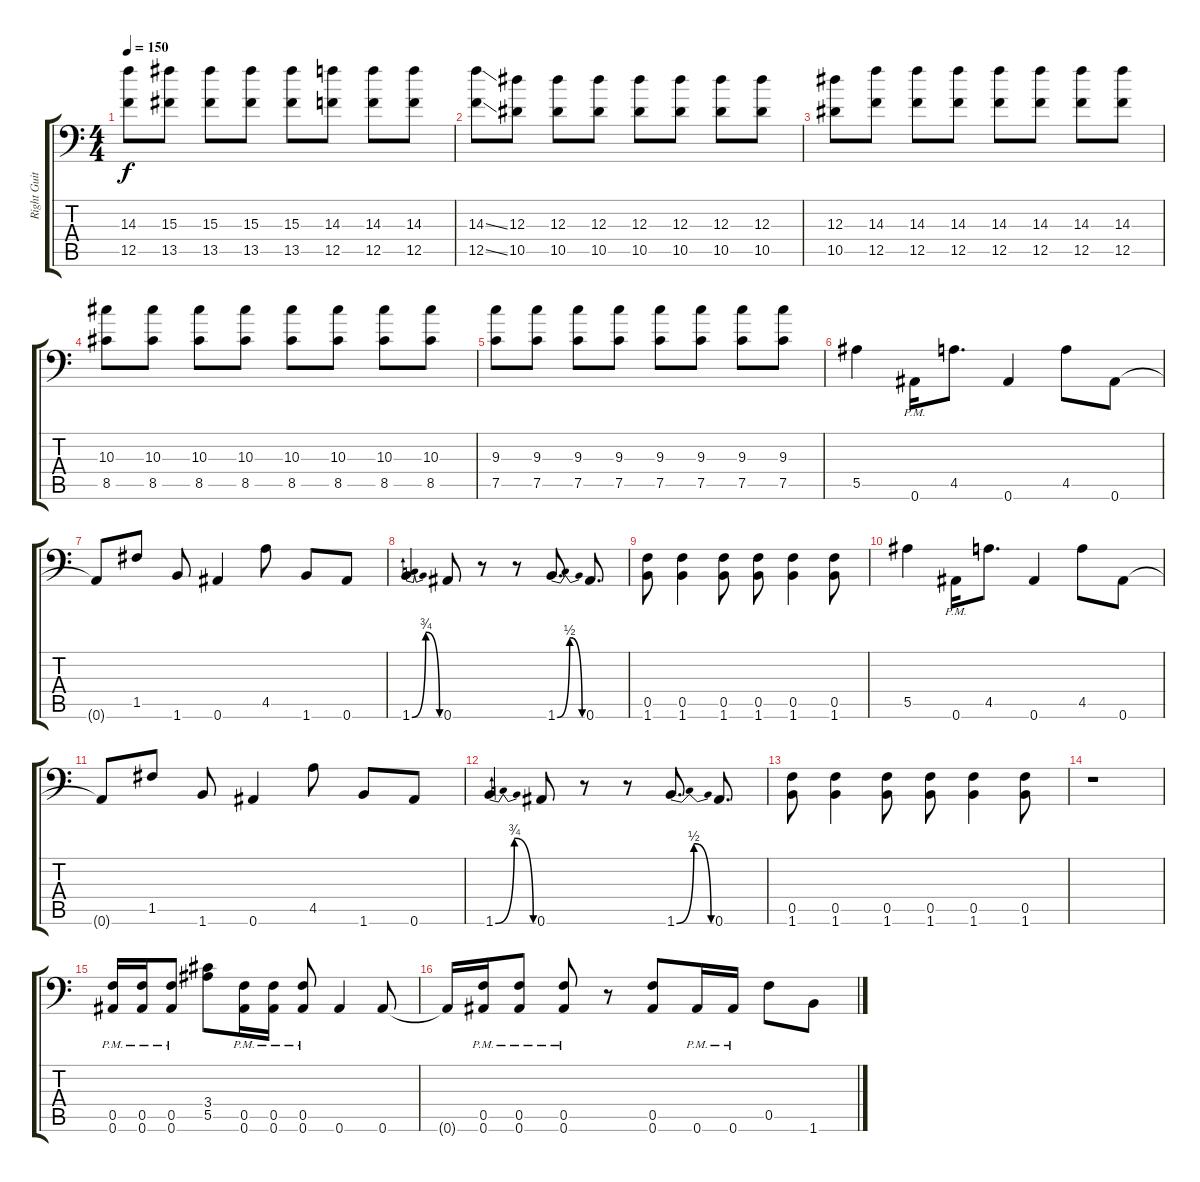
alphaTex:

\track ("Right Guitar" "Right Guit") {instrument distortionguitar}
\staff {score tabs}
\tuning (C4 G3 Eb3 Bb2 F2 Bb1) {hide}
\ts (4 4)
\tempo 150
\clef f4
\ks c
(14.3 12.5).8{dy f} (15.3 13.5).8 (15.3 13.5).8 (15.3 13.5).8 (15.3 13.5).8 (14.3 12.5).8 (14.3 12.5).8 (14.3 12.5).8 |
(14.3{ss} 12.5{ss}).8 (12.3 10.5).8 (12.3 10.5).8 (12.3 10.5).8 (12.3 10.5).8 (12.3 10.5).8 (12.3 10.5).8 (12.3 10.5).8 |
(12.3 10.5).8 (14.3 12.5).8 (14.3 12.5).8 (14.3 12.5).8 (14.3 12.5).8 (14.3 12.5).8 (14.3 12.5).8 (14.3 12.5).8 |
(10.3 8.5).8 (10.3 8.5).8 (10.3 8.5).8 (10.3 8.5).8 (10.3 8.5).8 (10.3 8.5).8 (10.3 8.5).8 (10.3 8.5).8 |
(9.3 7.5).8 (9.3 7.5).8 (9.3 7.5).8 (9.3 7.5).8 (9.3 7.5).8 (9.3 7.5).8 (9.3 7.5).8 (9.3 7.5).8 |
5.5.4 0.6{pm}.16 4.5.8{d} 0.6.4 4.5.8 0.6.8 |
0.6{t}.8 1.5.8 1.6.8 0.6.4 4.5.8 1.6.8 0.6.8 |
1.6{be (bendrelease 0 0 30 3 30 3 60 0)}.4 0.6.8 r.8 r.8 1.6{be (bendrelease 0 0 30 2 30 2 60 0)}.8{d} 0.6.8{d} |
(0.5 1.6).8 (0.5 1.6).4 (0.5 1.6).8 (0.5 1.6).8 (0.5 1.6).4 (0.5 1.6).8 |
5.5.4 0.6{pm}.16 4.5.8{d} 0.6.4 4.5.8 0.6.8 |
0.6{t}.8 1.5.8 1.6.8 0.6.4 4.5.8 1.6.8 0.6.8 |
1.6{be (bendrelease 0 0 30 3 30 3 60 0)}.4 0.6.8 r.8 r.8 1.6{be (bendrelease 0 0 30 2 30 2 60 0)}.8{d} 0.6.8{d} |
(0.5 1.6).8 (0.5 1.6).4 (0.5 1.6).8 (0.5 1.6).8 (0.5 1.6).4 (0.5 1.6).8 |
r.1 |
(0.5{pm} 0.6{pm}).16 (0.5{pm} 0.6{pm}).16 (0.5{pm} 0.6{pm}).8 (3.4 5.5).8 (0.5{pm} 0.6{pm}).16 (0.5{pm} 0.6{pm}).16 (0.5{pm} 0.6{pm}).8 0.6.4 0.6.8 |
0.6{t}.16 (0.5{pm} 0.6{pm}).16 (0.5{pm} 0.6{pm}).8 (0.5{pm} 0.6{pm}).8 r.8 (0.5 0.6).8 0.6{pm}.16 0.6{pm}.16 0.5.8 1.6.8
